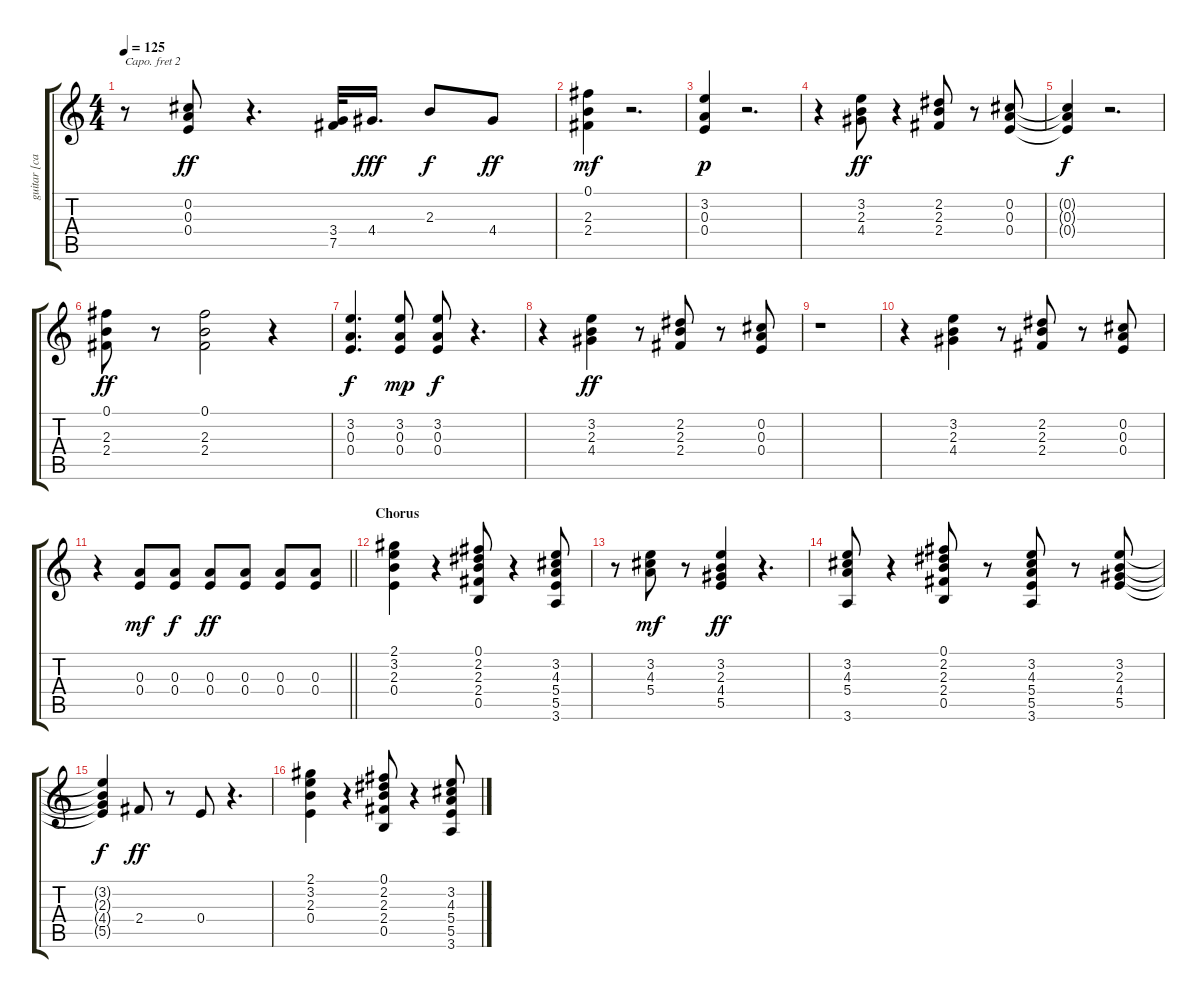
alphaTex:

\track ("guitar [capo 2]" "guitar [ca") {instrument acousticguitarsteel}
\staff {score tabs}
\capo 2
\tuning (E4 B3 G3 D3 A2 E2) {hide}
\ts (4 4)
\tempo 125
\clef g2
\ks c
r.8{dy mp} (0.2 0.3 0.4).8{dy ff} r.4{d} (3.4 7.5).32 4.4.16{d dy fff} 2.3.8{dy f} 4.4.8{dy ff} |
(0.1 2.3 2.4).4{dy mf} r.2{d} |
(3.2 0.3 0.4).4{dy p} r.2{d} |
r.4 (3.2 2.3 4.4).8{dy ff} r.4 (2.2 2.3 2.4).8 r.8 (0.2 0.3 0.4).8 |
(0.2{t} 0.3{t} 0.4{t}).4{dy f} r.2{d} |
(0.1 2.3 2.4).8{dy ff} r.8 (0.1 2.3 2.4).2 r.4 |
(3.2 0.3 0.4).4{d dy f} (3.2 0.3 0.4).8{dy mp} (3.2 0.3 0.4).8{dy f} r.4{d} |
r.4 (3.2 2.3 4.4).4{dy ff} r.8 (2.2 2.3 2.4).8 r.8 (0.2 0.3 0.4).8 |
r.1 |
r.4 (3.2 2.3 4.4).4 r.8 (2.2 2.3 2.4).8 r.8 (0.2 0.3 0.4).8 |
\barLineRight lightlight
r.4 (0.3 0.4).8{dy mf} (0.3 0.4).8{dy f} (0.3 0.4).8{dy ff} (0.3 0.4).8 (0.3 0.4).8 (0.3 0.4).8 |
\section ("" "Chorus")
(2.1 3.2 2.3 0.4).4 r.4 (0.1 2.2 2.3 2.4 0.5).8 r.4 (3.2 4.3 5.4 5.5 3.6).8 |
r.8 (3.2 4.3 5.4).8{dy mf} r.8 (3.2 2.3 4.4 5.5).4{dy ff} r.4{d} |
(3.2 4.3 5.4 3.6).8 r.4 (0.1 2.2 2.3 2.4 0.5).8 r.8 (3.2 4.3 5.4 5.5 3.6).8 r.8 (3.2 2.3 4.4 5.5).8 |
(3.2{t} 2.3{t} 4.4{t} 5.5{t}).4{dy f} 2.4.8{dy ff} r.8 0.4.8 r.4{d} |
(2.1 3.2 2.3 0.4).4 r.4 (0.1 2.2 2.3 2.4 0.5).8 r.4 (3.2 4.3 5.4 5.5 3.6).8
